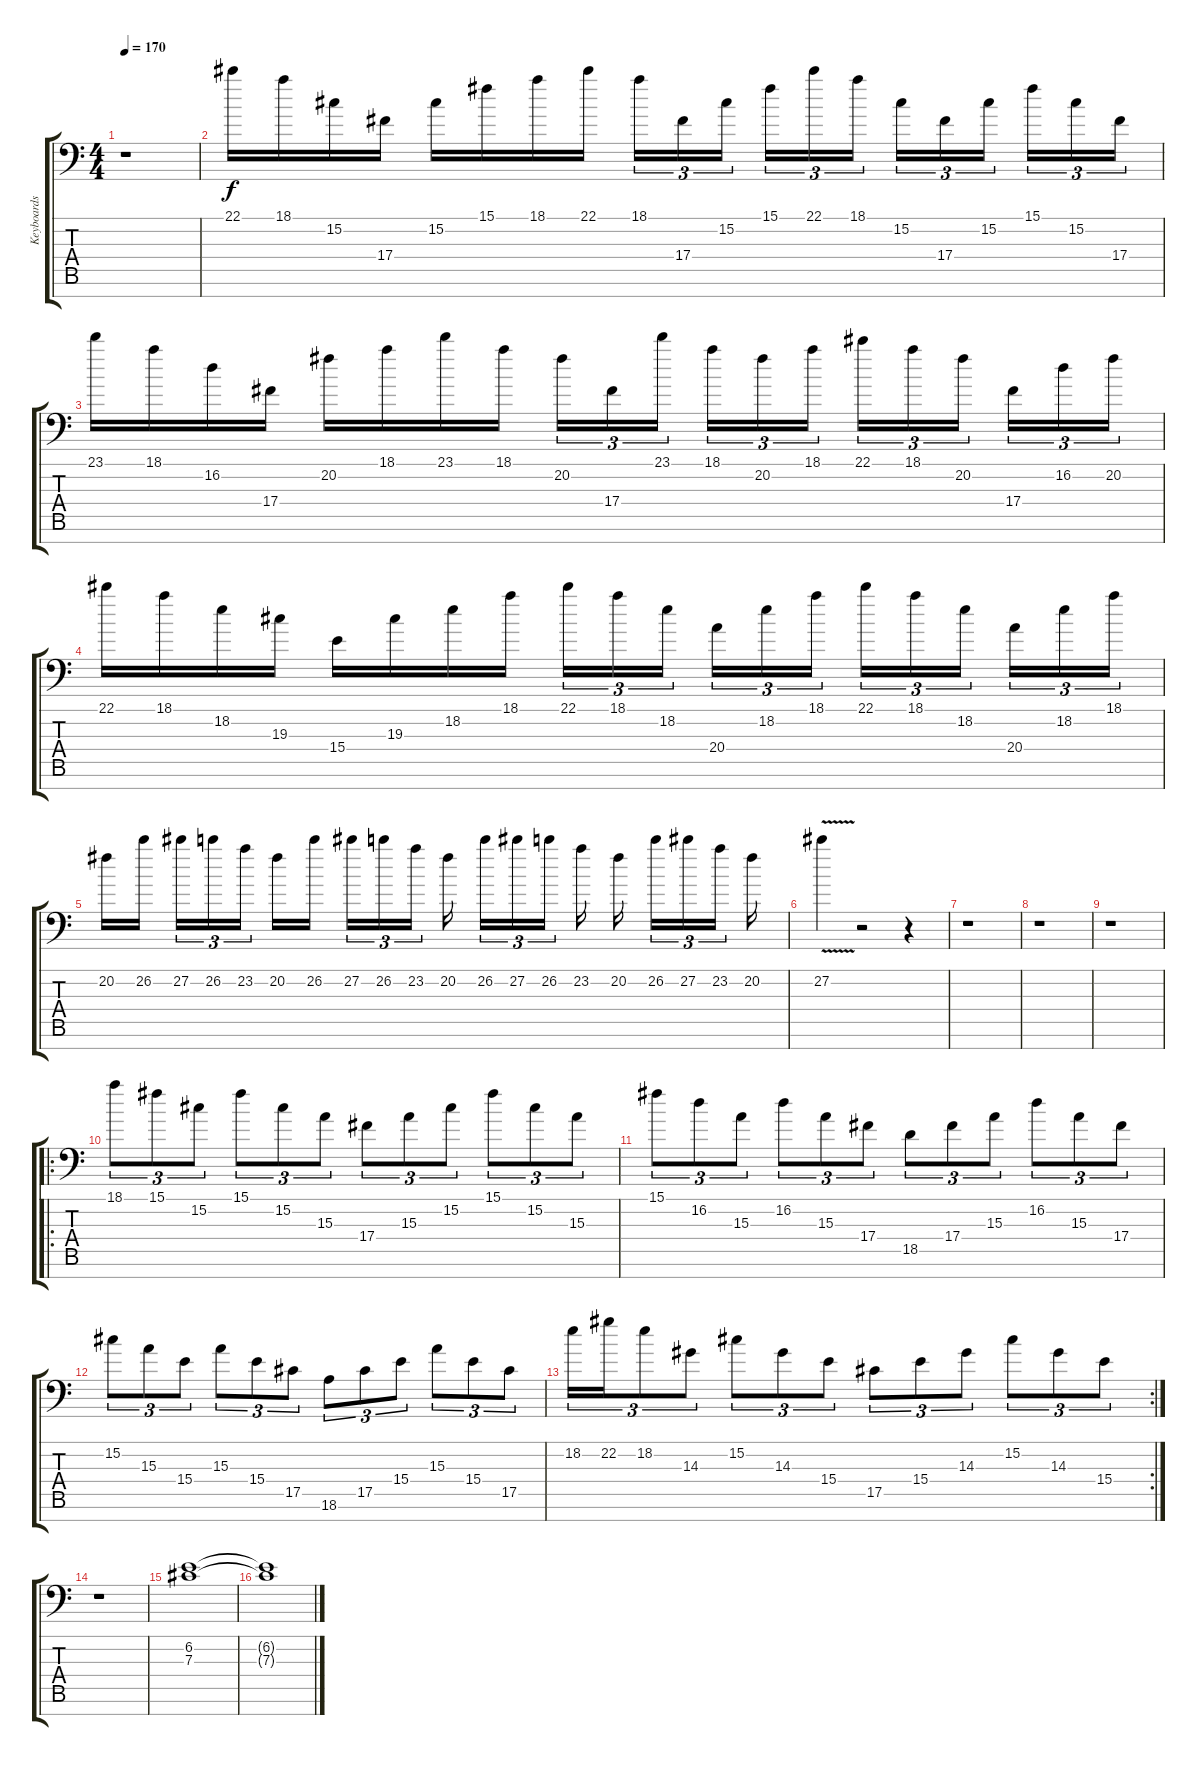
\track ("Keyboards" "Keyboards") {instrument lead1square}
\staff {score tabs}
\tuning (Eb4 Bb3 Gb3 Db3 Ab2 Eb2 Bb1) {hide}
\ts (4 4)
\tempo 170
\clef f4
\ks c
r.1{dy f} |
22.1.16 18.1.16 15.2.16 17.4.16 15.2.16 15.1.16 18.1.16 22.1.16 18.1.16{tu (3 2)} 17.4.16{tu (3 2)} 15.2.16{tu (3 2) beam splitsecondary} 15.1.16{tu (3 2)} 22.1.16{tu (3 2)} 18.1.16{tu (3 2)} 15.2.16{tu (3 2)} 17.4.16{tu (3 2)} 15.2.16{tu (3 2) beam splitsecondary} 15.1.16{tu (3 2)} 15.2.16{tu (3 2)} 17.4.16{tu (3 2)} |
23.1.16 18.1.16 16.2.16 17.4.16 20.2.16 18.1.16 23.1.16 18.1.16 20.2.16{tu (3 2)} 17.4.16{tu (3 2)} 23.1.16{tu (3 2) beam splitsecondary} 18.1.16{tu (3 2)} 20.2.16{tu (3 2)} 18.1.16{tu (3 2)} 22.1.16{tu (3 2)} 18.1.16{tu (3 2)} 20.2.16{tu (3 2) beam splitsecondary} 17.4.16{tu (3 2)} 16.2.16{tu (3 2)} 20.2.16{tu (3 2)} |
22.1.16 18.1.16 18.2.16 19.3.16 15.4.16 19.3.16 18.2.16 18.1.16 22.1.16{tu (3 2)} 18.1.16{tu (3 2)} 18.2.16{tu (3 2) beam splitsecondary} 20.4.16{tu (3 2)} 18.2.16{tu (3 2)} 18.1.16{tu (3 2)} 22.1.16{tu (3 2)} 18.1.16{tu (3 2)} 18.2.16{tu (3 2) beam splitsecondary} 20.4.16{tu (3 2)} 18.2.16{tu (3 2)} 18.1.16{tu (3 2)} |
20.2.16 26.2.16{beam splitsecondary} 27.2.16{tu (3 2)} 26.2.16{tu (3 2)} 23.2.16{tu (3 2)} 20.2.16 26.2.16{beam splitsecondary} 27.2.16{tu (3 2)} 26.2.16{tu (3 2)} 23.2.16{tu (3 2)} 20.2.16{beam splitsecondary} 26.2.16{tu (3 2)} 27.2.16{tu (3 2)} 26.2.16{tu (3 2) beam splitsecondary} 23.2.16 20.2.16{beam splitsecondary} 26.2.16{tu (3 2)} 27.2.16{tu (3 2)} 23.2.16{tu (3 2) beam splitsecondary} 20.2.16 |
27.2{v}.4 r.2 r.4 |
r.1 |
r.1 |
r.1 |
\ro
18.1.8{tu (3 2)} 15.1.8{tu (3 2)} 15.2.8{tu (3 2)} 15.1.8{tu (3 2)} 15.2.8{tu (3 2)} 15.3.8{tu (3 2)} 17.4.8{tu (3 2)} 15.3.8{tu (3 2)} 15.2.8{tu (3 2)} 15.1.8{tu (3 2)} 15.2.8{tu (3 2)} 15.3.8{tu (3 2)} |
15.1.8{tu (3 2)} 16.2.8{tu (3 2)} 15.3.8{tu (3 2)} 16.2.8{tu (3 2)} 15.3.8{tu (3 2)} 17.4.8{tu (3 2)} 18.5.8{tu (3 2)} 17.4.8{tu (3 2)} 15.3.8{tu (3 2)} 16.2.8{tu (3 2)} 15.3.8{tu (3 2)} 17.4.8{tu (3 2)} |
15.2.8{tu (3 2)} 15.3.8{tu (3 2)} 15.4.8{tu (3 2)} 15.3.8{tu (3 2)} 15.4.8{tu (3 2)} 17.5.8{tu (3 2)} 18.6.8{tu (3 2)} 17.5.8{tu (3 2)} 15.4.8{tu (3 2)} 15.3.8{tu (3 2)} 15.4.8{tu (3 2)} 17.5.8{tu (3 2)} |
\rc 2
18.2.16{tu (3 2)} 22.2.16{tu (3 2)} 18.2.8{tu (3 2)} 14.3.8{tu (3 2)} 15.2.8{tu (3 2)} 14.3.8{tu (3 2)} 15.4.8{tu (3 2)} 17.5.8{tu (3 2)} 15.4.8{tu (3 2)} 14.3.8{tu (3 2)} 15.2.8{tu (3 2)} 14.3.8{tu (3 2)} 15.4.8{tu (3 2)} |
r.1 |
(6.2 7.3).1{volume 9 instrument pad4choir} |
(6.2{t} 7.3{t}).1
